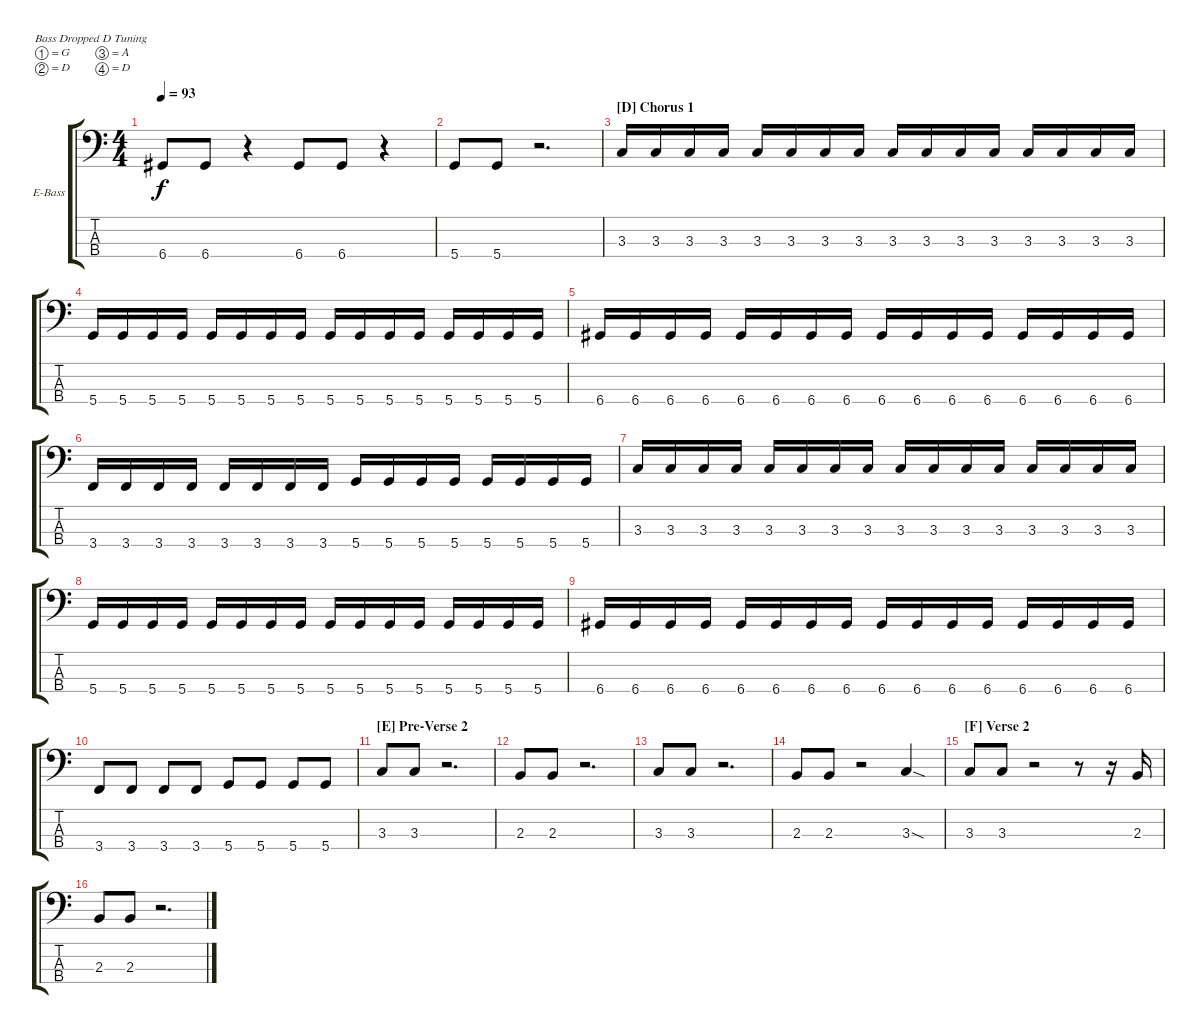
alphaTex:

\bracketExtendMode groupsimilarinstruments
\firstSystemTrackNameOrientation horizontal
\otherSystemsTrackNameOrientation horizontal
\track ("Bass (Tobin Esperance)" "E-Bass") {instrument electricbassfinger}
\staff {score tabs}
\tuning (G2 D2 A1 D1)
\ts (4 4)
\tempo 93
\clef f4
\ks c
6.4.8{dy f} 6.4.8 r.4 6.4.8 6.4.8 r.4 |
5.4.8 5.4.8 r.2{d} |
\section ("D" "Chorus 1")
3.3.16 3.3.16 3.3.16 3.3.16 3.3.16 3.3.16 3.3.16 3.3.16 3.3.16 3.3.16 3.3.16 3.3.16 3.3.16 3.3.16 3.3.16 3.3.16 |
5.4.16 5.4.16 5.4.16 5.4.16 5.4.16 5.4.16 5.4.16 5.4.16 5.4.16 5.4.16 5.4.16 5.4.16 5.4.16 5.4.16 5.4.16 5.4.16 |
6.4.16 6.4.16 6.4.16 6.4.16 6.4.16 6.4.16 6.4.16 6.4.16 6.4.16 6.4.16 6.4.16 6.4.16 6.4.16 6.4.16 6.4.16 6.4.16 |
3.4.16 3.4.16 3.4.16 3.4.16 3.4.16 3.4.16 3.4.16 3.4.16 5.4.16 5.4.16 5.4.16 5.4.16 5.4.16 5.4.16 5.4.16 5.4.16 |
3.3.16 3.3.16 3.3.16 3.3.16 3.3.16 3.3.16 3.3.16 3.3.16 3.3.16 3.3.16 3.3.16 3.3.16 3.3.16 3.3.16 3.3.16 3.3.16 |
5.4.16 5.4.16 5.4.16 5.4.16 5.4.16 5.4.16 5.4.16 5.4.16 5.4.16 5.4.16 5.4.16 5.4.16 5.4.16 5.4.16 5.4.16 5.4.16 |
6.4.16 6.4.16 6.4.16 6.4.16 6.4.16 6.4.16 6.4.16 6.4.16 6.4.16 6.4.16 6.4.16 6.4.16 6.4.16 6.4.16 6.4.16 6.4.16 |
3.4.8 3.4.8 3.4.8 3.4.8 5.4.8 5.4.8 5.4.8 5.4.8 |
\section ("E" "Pre-Verse 2")
3.3.8 3.3.8 r.2{d} |
2.3.8 2.3.8 r.2{d} |
3.3.8 3.3.8 r.2{d} |
2.3.8 2.3.8 r.2 3.3{sod}.4 |
\section ("F" "Verse 2")
3.3.8 3.3.8 r.2 r.8 r.16 2.3.16 |
2.3.8 2.3.8 r.2{d}
